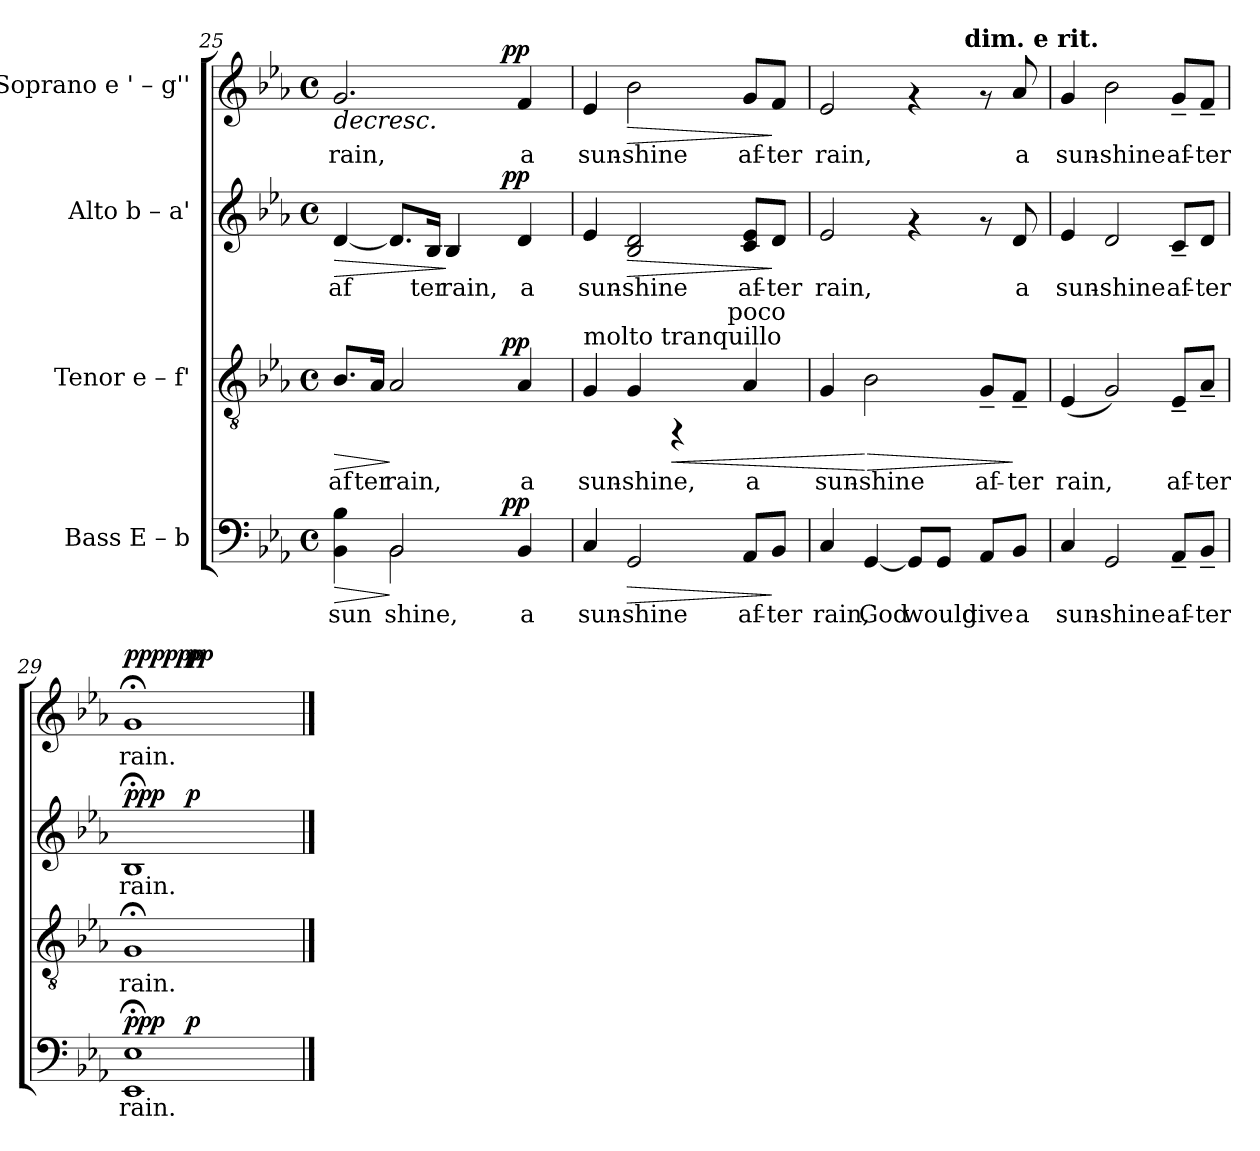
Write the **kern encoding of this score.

**kern	**text	**dynam	**kern	**text	**dynam	**kern	**text	**dynam	**kern	**text	**dynam
*part4	*part4	*part4	*part3	*part3	*part3	*part2	*part2	*part2	*part1	*part1	*part1
*staff4	*staff4	*staff4	*staff3	*staff3	*staff3	*staff2	*staff2	*staff2	*staff1	*staff1	*staff1
*I"Bass  E – b	*	*	*I"Tenor  e – f'	*	*	*I"Alto  b – a'	*	*	*I"Soprano  e ' – g''	*	*
*clefF4	*	*	*clefGv2	*	*	*clefG2	*	*	*clefG2	*	*
*k[b-e-a-]	*	*	*k[b-e-a-]	*	*	*k[b-e-a-]	*	*	*k[b-e-a-]	*	*
*E-:	*	*	*E-:	*	*	*E-:	*	*	*E-:	*	*
*M4/4	*	*	*M4/4	*	*	*M4/4	*	*	*M4/4	*	*
*met(c)	*	*	*met(c)	*	*	*met(c)	*	*	*met(c)	*	*
=25	=25	=25	=25	=25	=25	=25	=25	=25	=25	=25	=25
!	!LO:LY:b	!LO:HP:b	!	!LO:LY:b	!LO:HP:b	!	!LO:LY:b	!LO:HP:b	!	!LO:LY:b	!LO:HP:b
*^	*	*	*^	*	*	*^	*	*	*^	*	*
*	*^	*	*	*	*	*	*	*	*	*	*	*	*	*	*
4B-\ 4BB-\	4ryy	2ryy	sun	>	8.B-/L	2ryy	af	>	[<4d/	2ryy	af	>	2.g/	2ryy	rain,	>
!	!	!	!	!	!	!	!LO:LY:b	!	!	!	!	!	!	!	!	!
.	.	.	.	.	16A-/Jk	.	ter	.	.	.	.	.	.	.	.	.
!	!	!	!LO:LY:b	!	!	!	!LO:LY:b	!	!	!	!LO:LY:b	!	!	!	!	!
2BB-/	2BB-\	.	shine,	]	2A-/	.	rain,	]	8.d/L]	.	.	.	.	.	.	.
!	!	!	!	!	!	!	!	!	!	!	!LO:LY:b	!	!	!	!	!
.	.	.	.	.	.	.	.	.	16B-/Jk	.	ter	.	.	.	.	.
!	!	!	!	!	!	!	!	!	!	!	!LO:LY:b	!	!	!	!	!
.	.	8ryy	.	.	.	8ryy	.	.	4B-/	8ryy	rain,	]	.	8ryy	.	.
.	.	16ryy	.	.	.	16ryy	.	.	.	16ryy	.	.	.	16ryy	.	.
.	.	64ryy	.	.	.	64ryy	.	.	.	64ryy	.	.	.	64ryy	.	.
!	!	!	!	!LO:DY:a	!	!	!	!LO:DY:a	!	!	!	!LO:DY:a	!	!	!	!LO:DY:a
.	.	4ryy	.	pp	.	4ryy	.	pp	.	4ryy	.	pp	.	4ryy	.	pp
!	!	!	!LO:LY:b	!	!	!	!LO:LY:b	!	!	!	!LO:LY:b	!	!	!	!LO:LY:b	!
4BB-/	4ryy	.	a	.	4A-/	.	a	.	4d/	.	a	.	4f/	.	a	]
.	.	32.ryy	.	.	.	32.ryy	.	.	.	32.ryy	.	.	.	32.ryy	.	.
!!LO:LB:g=z
=26	=26	=26	=26	=26	=26	=26	=26	=26	=26	=26	=26	=26	=26	=26	=26	=26
!	!	!	!	!	!	!	!	!	!	!	!	!	!LO:TX:a:t=molto tranquillo	!	!	!
!	!	!	!	!	!	!	!	!	!LO:TX:a:t=molto tranquillo	!	!	!	!	!	!	!
!	!	!	!	!	!LO:TX:a:t=molto tranquillo	!	!	!	!	!	!	!	!	!	!	!
!LO:TX:a:t=molto tranquillo	!	!	!	!	!	!	!	!	!	!	!	!	!	!	!	!
!	!	!	!LO:LY:b	!	!	!	!LO:LY:b	!	!	!	!LO:LY:b	!	!	!	!LO:LY:b	!
*	*	*	*	*	*	*	*	*	*v	*v	*	*	*	*	*	*
*v	*v	*v	*	*	*	*	*	*	*	*	*	*v	*v	*	*
4C/	sun-	.	4G/	2ryy	sun-	.	4e-/	sun-	.	4e-/	sun-	.
!	!LO:LY:b	!LO:HP:b	!	!	!LO:LY:b	!	!	!LO:LY:b	!LO:HP:b	!	!LO:LY:b	!LO:HP:b
2GG/	-shine	>	4G/	.	-shine,	.	2d/ 2B-/	-shine	>	2b-\	-shine	>
!	!	!	!	!	!	!LO:HP:b	!	!	!	!	!	!
.	.	.	4rFF	8ryy	.	<	.	.	.	.	.	.
.	.	.	.	16ryy	.	.	.	.	.	.	.	.
.	.	.	.	64ryy	.	.	.	.	.	.	.	.
!	!	!	!	!LO:TX:a:t=poco	!	!	!	!	!	!	!	!
.	.	.	.	4ryy	.	.	.	.	.	.	.	.
!	!LO:LY:b	!	!	!	!LO:LY:b	!	!	!LO:LY:b	!	!	!LO:LY:b	!
8AA-/L	af-	.	4A-/	.	a	.	8e-/ 8c/L	af-	.	8g/L	af-	.
!	!LO:LY:b	!	!	!	!	!	!	!LO:LY:b	!	!	!LO:LY:b	!
8BB-/J	-ter	]	.	.	.	.	8d/J	-ter	]	8f/J	-ter	]
.	.	.	.	32.ryy	.	.	.	.	.	.	.	.
=27	=27	=27	=27	=27	=27	=27	=27	=27	=27	=27	=27	=27
!	!LO:LY:b	!	!	!	!LO:LY:b	!	!	!LO:LY:b	!	!	!LO:LY:b	!
*	*	*	*v	*v	*	*	*	*	*	*^	*	*
4C/	rain,	.	4G/	sun-	.	2e-/	rain,	.	2e-/	2ryy	rain,	.
!	!LO:LY:b	!	!	!LO:LY:b	!LO:HP:n=1:b	!	!	!	!	!	!	!
[<4GG/	God	.	2B-\	-shine	[ >	.	.	.	.	.	.	.
!	!LO:LY:b	!	!	!	!	!	!	!	!	!	!	!
8GG/L]	would	.	.	.	.	4rf	.	.	4rf	8ryy	.	.
!	!LO:LY:b	!	!	!	!	!	!	!	!	!	!	!
8GG/J	.	.	.	.	.	.	.	.	.	16ryy	.	.
.	.	.	.	.	.	.	.	.	.	64ryy	.	.
!	!	!	!	!	!	!	!	!	!	!LO:TX:a:B:t=dim. e rit.	!	!
.	.	.	.	.	.	.	.	.	.	4ryy	.	.
!	!LO:LY:b	!	!	!LO:LY:b	!	!	!	!	!	!	!	!
8AA-/L	give	.	8G~</L	af-	.	8rf	.	.	8rf	.	.	.
!	!LO:LY:b	!	!	!LO:LY:b	!	!	!LO:LY:b	!	!	!	!LO:LY:b	!
8BB-/J	a	.	8F~</J	-ter	]	8d/	a	.	8a-/	.	a	.
.	.	.	.	.	.	.	.	.	.	32.ryy	.	.
=28	=28	=28	=28	=28	=28	=28	=28	=28	=28	=28	=28	=28
!	!LO:LY:b	!	!	!LO:LY:b	!	!	!LO:LY:b	!	!	!	!LO:LY:b	!
*	*	*	*	*	*	*	*	*	*v	*v	*	*
4C/	sun-	.	(<4E-/	rain,	.	4e-/	sun-	.	4g/	sun-	.
!	!LO:LY:b	!	!	!LO:LY:b	!	!	!LO:LY:b	!	!	!LO:LY:b	!
2GG/	-shine	.	2G/)	.	.	2d/	-shine	.	2b-\	-shine	.
!	!LO:LY:b	!	!	!LO:LY:b	!	!	!LO:LY:b	!	!	!LO:LY:b	!
8AA-~</L	af-	.	8E-~</L	af-	.	8c~</L	af-	.	8g~</L	af-	.
!	!LO:LY:b	!	!	!LO:LY:b	!	!	!LO:LY:b	!	!	!LO:LY:b	!
8BB-~</J	-ter	.	8A-~</J	-ter	.	8d/J	-ter	.	8f~</J	-ter	.
=29	=29	=29	=29	=29	=29	=29	=29	=29	=29	=29	=29
!	!LO:LY:b	!LO:DY:a	!	!LO:LY:b	!	!	!LO:LY:b	!LO:DY:b	!	!LO:LY:b	!LO:DY:a
!	!	!	!	!	!	!	!	!	!	!	!LO:DY:n=1:b
*^	*	*	*	*	*	*^	*	*	*^	*	*
1E-;< 1EE-;<	4ryy	rain.	ppp	1G;<	rain.	.	1B-;<	4ryy	rain.	ppp	1g;<	4ryy	rain.	ppp ppp
.	32ryy	.	.	.	.	.	.	32ryy	.	.	.	32ryy	.	.
!	!	!	!LO:DY:a	!	!	!	!	!	!	!LO:DY:b	!	!	!	!LO:DY:n=2:a
!	!	!	!	!	!	!	!	!	!	!	!	!	!	!LO:DY:n=3:b
.	2ryy	.	p	.	.	.	.	2ryy	.	p	.	2ryy	.	p p
.	8..ryy	.	.	.	.	.	.	8..ryy	.	.	.	8..ryy	.	.
*	*	*	*	*	*	*	*v	*v	*	*	*	*	*	*
*v	*v	*	*	*	*	*	*	*	*	*v	*v	*	*
==	==	==	==	==	==	==	==	==	==	==	==
*-	*-	*-	*-	*-	*-	*-	*-	*-	*-	*-	*-
